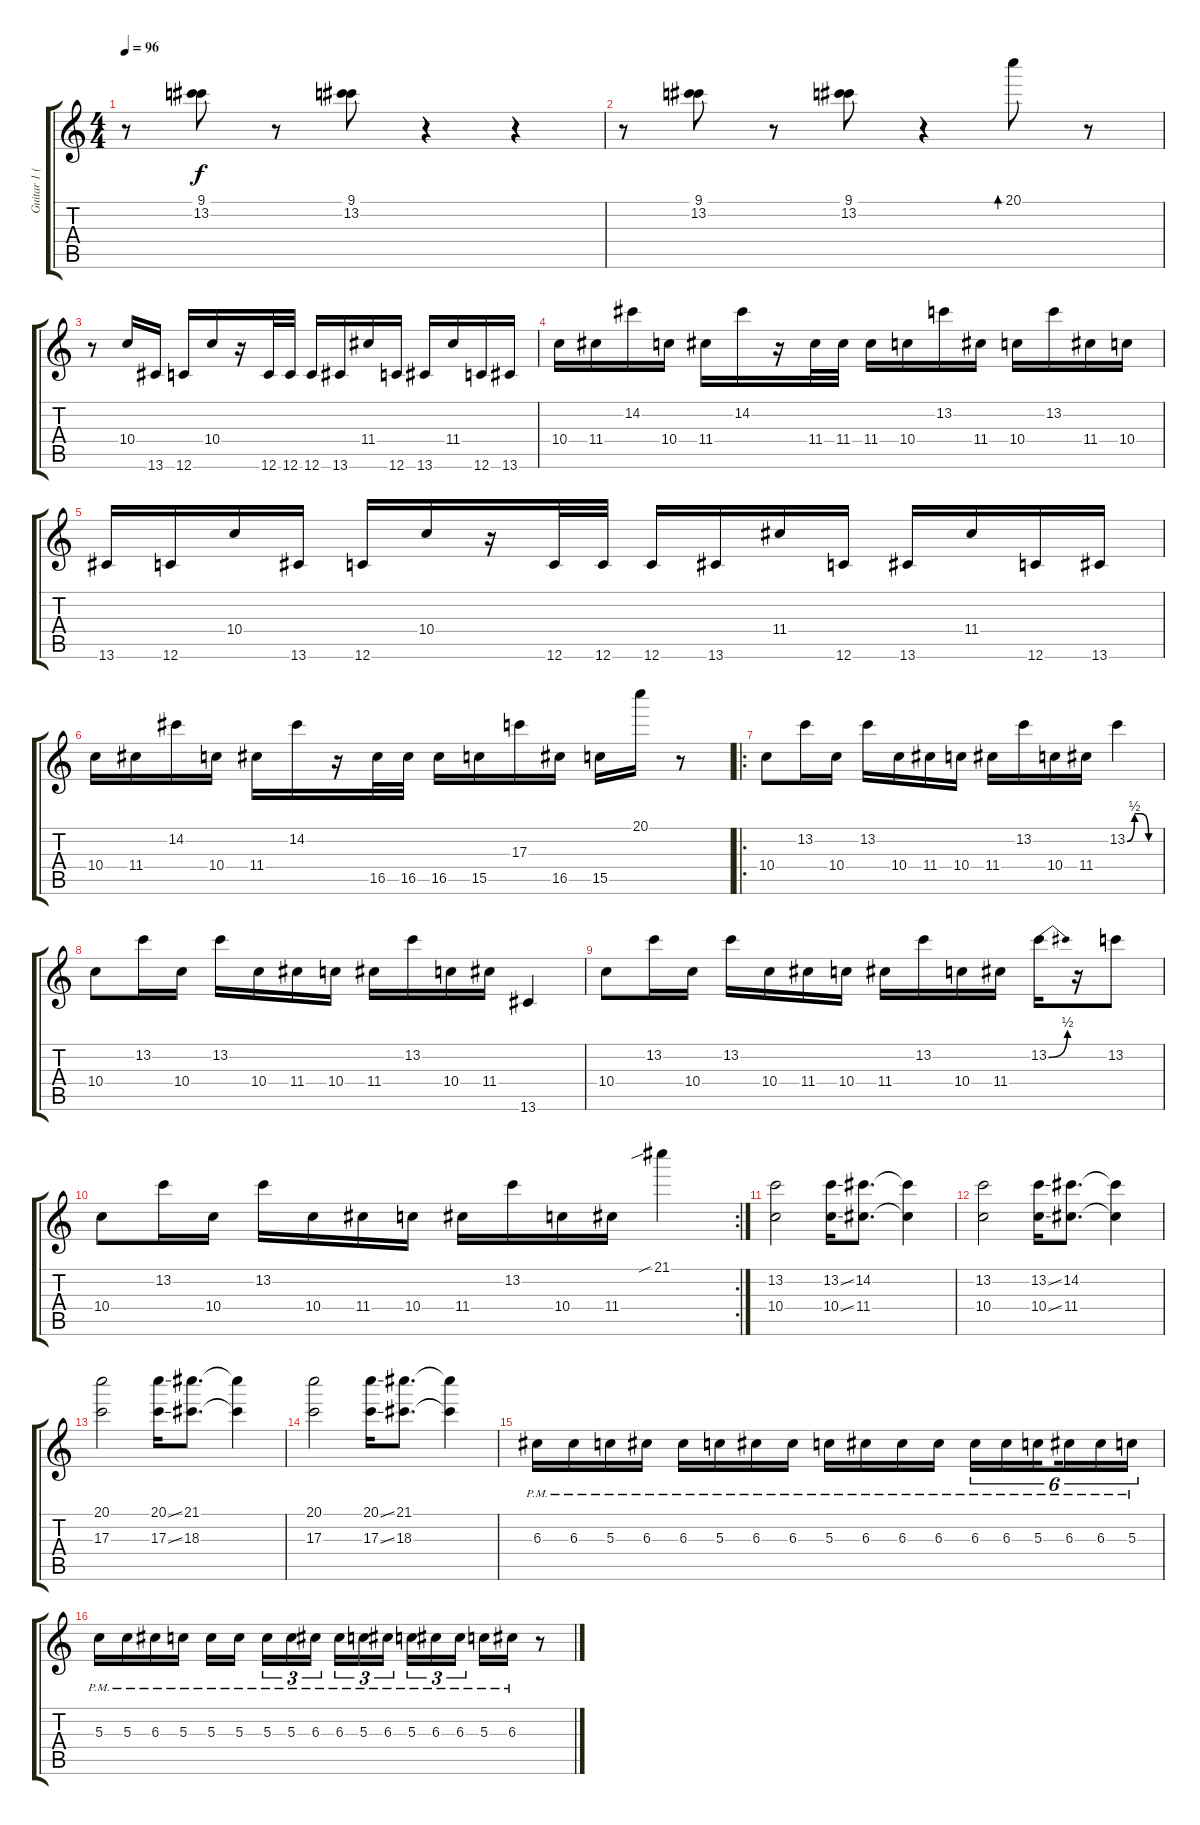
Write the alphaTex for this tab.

\track ("Guitar 1 (Main)" "Guitar 1 (") {instrument overdrivenguitar}
\staff {score tabs}
\tuning (E4 B3 G3 D3 A2 C2) {hide}
\ts (4 4)
\tempo 96
\clef g2
\ks c
r.8{dy f} (9.1 13.2).8 r.8 (9.1 13.2).8 r.4 r.4 |
r.8 (9.1 13.2).8 r.8 (9.1 13.2).8 r.4 20.1.8{bd 240} r.8 |
r.8 10.4.16 13.6.16 12.6.16 10.4.16 r.16 12.6.32 12.6.32 12.6.16 13.6.16 11.4.16 12.6.16 13.6.16 11.4.16 12.6.16 13.6.16 |
10.4.16 11.4.16 14.2.16 10.4.16 11.4.16 14.2.16 r.16 11.4.32 11.4.32 11.4.16 10.4.16 13.2.16 11.4.16 10.4.16 13.2.16 11.4.16 10.4.16 |
13.6.16 12.6.16 10.4.16 13.6.16 12.6.16 10.4.16 r.16 12.6.32 12.6.32 12.6.16 13.6.16 11.4.16 12.6.16 13.6.16 11.4.16 12.6.16 13.6.16 |
10.4.16 11.4.16 14.2.16 10.4.16 11.4.16 14.2.16 r.16 16.5.32 16.5.32 16.5.16 15.5.16 17.3.16 16.5.16 15.5.16 20.1.16 r.8 |
\ro
10.4.8 13.2.16 10.4.16 13.2.16 10.4.16 11.4.16 10.4.16 11.4.16 13.2.16 10.4.16 11.4.16 13.2{be (custom 0 0 14 2 26 2 40 0 60 0)}.4 |
10.4.8 13.2.16 10.4.16 13.2.16 10.4.16 11.4.16 10.4.16 11.4.16 13.2.16 10.4.16 11.4.16 13.6.4 |
10.4.8 13.2.16 10.4.16 13.2.16 10.4.16 11.4.16 10.4.16 11.4.16 13.2.16 10.4.16 11.4.16 13.2{be (bend 0 0 60 2)}.16 r.16 13.2.8 |
\rc 2
10.4.8 13.2.16 10.4.16 13.2.16 10.4.16 11.4.16 10.4.16 11.4.16 13.2.16 10.4.16 11.4.16 21.1{sib}.4 |
(13.2 10.4).2 (13.2{ss} 10.4{ss}).16 (14.2 11.4).8{d} (14.2{t} 11.4{t}).4 |
(13.2 10.4).2 (13.2{ss} 10.4{ss}).16 (14.2 11.4).8{d} (14.2{t} 11.4{t}).4 |
(20.1 17.3).2 (20.1{ss} 17.3{ss}).16 (21.1 18.3).8{d} (21.1{t} 18.3{t}).4 |
(20.1 17.3).2 (20.1{ss} 17.3{ss}).16 (21.1 18.3).8{d} (21.1{t} 18.3{t}).4 |
6.3{pm}.16 6.3{pm}.16 5.3{pm}.16 6.3{pm}.16 6.3{pm}.16 5.3{pm}.16 6.3{pm}.16 6.3{pm}.16 5.3{pm}.16 6.3{pm}.16 6.3{pm}.16 6.3{pm}.16 6.3{pm}.16{tu (6 4)} 6.3{pm}.16{tu (6 4)} 5.3{pm}.16{tu (6 4) beam splitsecondary} 6.3{pm}.16{tu (6 4)} 6.3{pm}.16{tu (6 4)} 5.3{pm}.16{tu (6 4)} |
5.3{pm}.16 5.3{pm}.16 6.3{pm}.16 5.3{pm}.16 5.3{pm}.16 5.3{pm}.16{beam splitsecondary} 5.3{pm}.16{tu (3 2)} 5.3{pm}.16{tu (3 2)} 6.3{pm}.16{tu (3 2)} 6.3{pm}.16{tu (3 2)} 5.3{pm}.16{tu (3 2)} 6.3{pm}.16{tu (3 2) beam splitsecondary} 5.3{pm}.16{tu (3 2)} 6.3{pm}.16{tu (3 2)} 6.3{pm}.16{tu (3 2)} 5.3{pm}.16 6.3{pm}.16 r.8
